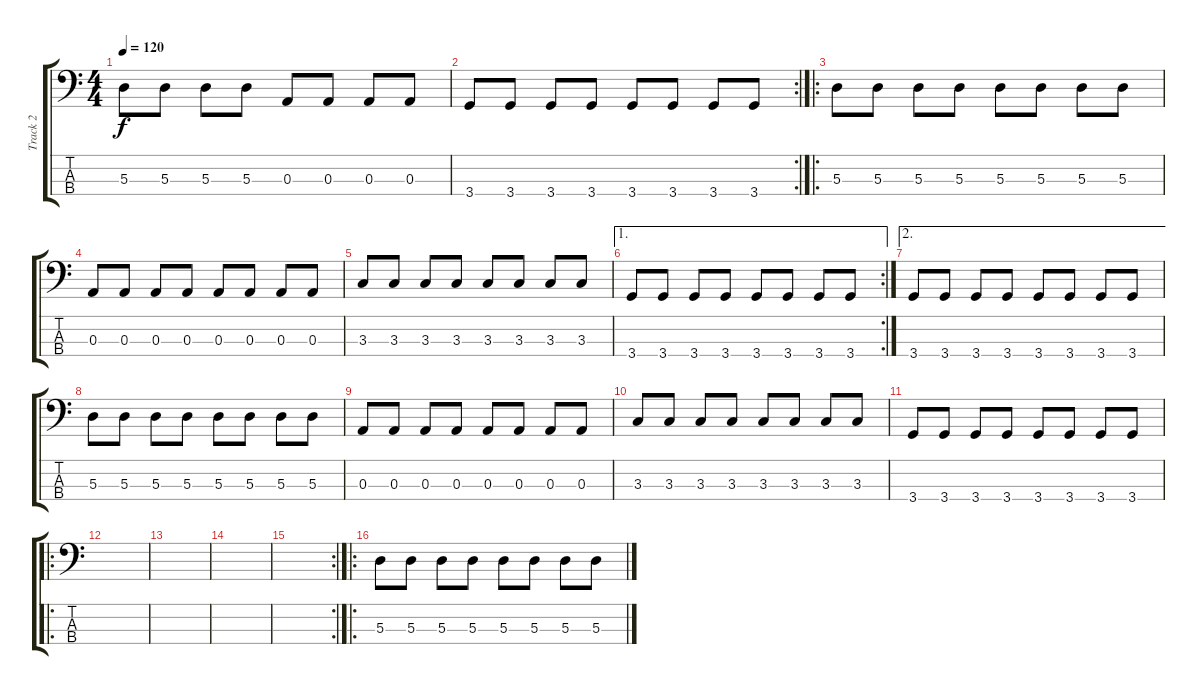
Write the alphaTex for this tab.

\track ("Track 2" "Track 2") {instrument electricbassfinger}
\staff {score tabs}
\tuning (G2 D2 A1 E1) {hide}
\ts (4 4)
\tempo 120
\clef f4
\ks c
5.3.8{dy f} 5.3.8 5.3.8 5.3.8 0.3.8 0.3.8 0.3.8 0.3.8 |
\rc 2
3.4.8 3.4.8 3.4.8 3.4.8 3.4.8 3.4.8 3.4.8 3.4.8 |
\ro
5.3.8 5.3.8 5.3.8 5.3.8 5.3.8 5.3.8 5.3.8 5.3.8 |
0.3.8 0.3.8 0.3.8 0.3.8 0.3.8 0.3.8 0.3.8 0.3.8 |
3.3.8 3.3.8 3.3.8 3.3.8 3.3.8 3.3.8 3.3.8 3.3.8 |
\ae 1
\rc 2
3.4.8 3.4.8 3.4.8 3.4.8 3.4.8 3.4.8 3.4.8 3.4.8 |
\ae 2
3.4.8 3.4.8 3.4.8 3.4.8 3.4.8 3.4.8 3.4.8 3.4.8 |
5.3.8 5.3.8 5.3.8 5.3.8 5.3.8 5.3.8 5.3.8 5.3.8 |
0.3.8 0.3.8 0.3.8 0.3.8 0.3.8 0.3.8 0.3.8 0.3.8 |
3.3.8 3.3.8 3.3.8 3.3.8 3.3.8 3.3.8 3.3.8 3.3.8 |
3.4.8 3.4.8 3.4.8 3.4.8 3.4.8 3.4.8 3.4.8 3.4.8 |
\ro
|
|
|
\rc 2
|
\ro
5.3.8 5.3.8 5.3.8 5.3.8 5.3.8 5.3.8 5.3.8 5.3.8
